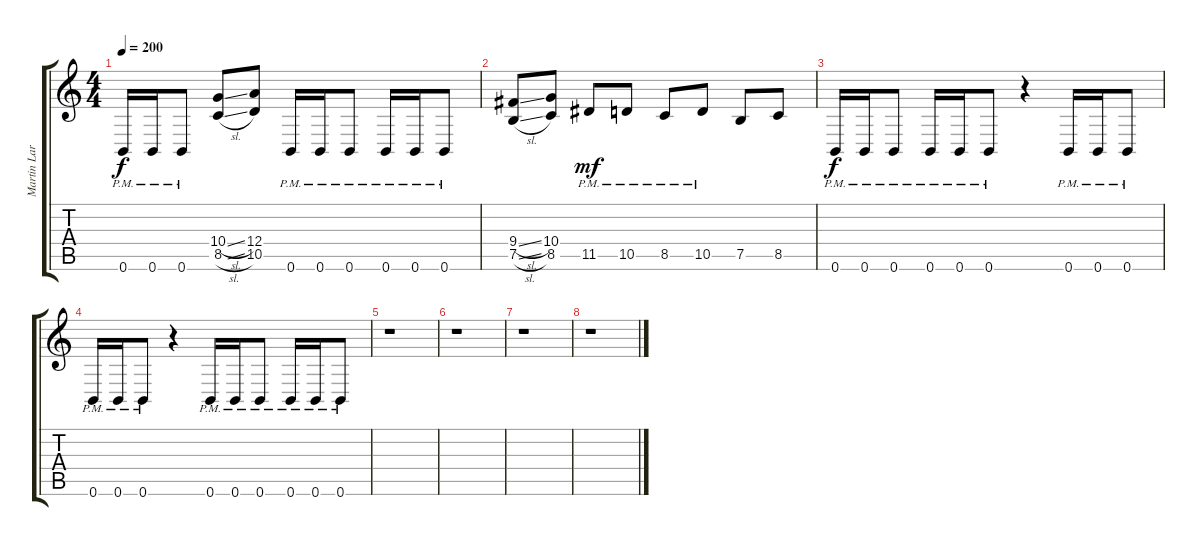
\track ("Martin Larsson" "Martin Lar") {instrument distortionguitar}
\staff {score tabs}
\tuning (B3 Gb3 D3 A2 E2 B1) {hide}
\ts (4 4)
\tempo 200
\clef g2
\ks c
0.6{pm}.16{dy f} 0.6{pm}.16 0.6{pm}.8 (10.4{sl} 8.5{sl}).8 (12.4 10.5).8 0.6{pm}.16 0.6{pm}.16 0.6{pm}.8 0.6{pm}.16 0.6{pm}.16 0.6{pm}.8 |
(9.4{sl} 7.5{sl}).8 (10.4 8.5).8 11.5{pm}.8{dy mf} 10.5{pm}.8 8.5{pm}.8 10.5{pm}.8 7.5.8 8.5.8 |
0.6{pm}.16{dy f} 0.6{pm}.16 0.6{pm}.8 0.6{pm}.16 0.6{pm}.16 0.6{pm}.8 r.4 0.6{pm}.16 0.6{pm}.16 0.6{pm}.8 |
0.6{pm}.16 0.6{pm}.16 0.6{pm}.8 r.4 0.6{pm}.16 0.6{pm}.16 0.6{pm}.8 0.6{pm}.16 0.6{pm}.16 0.6{pm}.8 |
r.1 |
r.1 |
r.1 |
r.1
